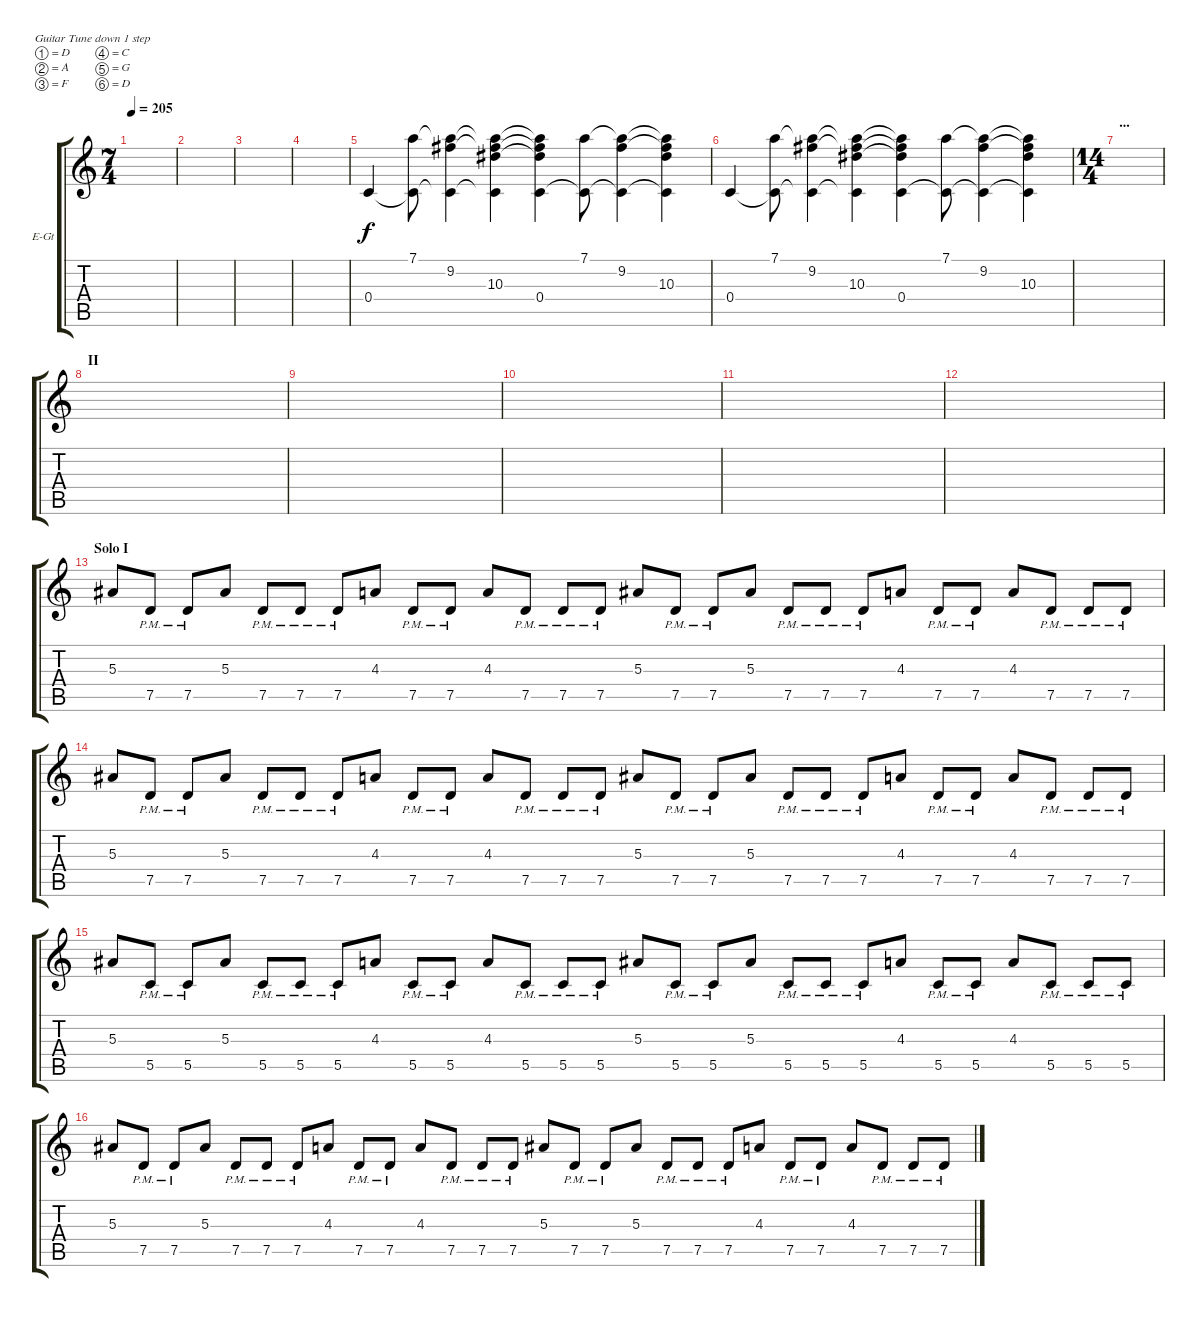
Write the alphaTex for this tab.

\defaultSystemsLayout 4
\bracketExtendMode groupsimilarinstruments
\firstSystemTrackNameOrientation horizontal
\otherSystemsTrackNameOrientation horizontal
\track ("Rytyhm Mathieu" "E-Gt") {instrument distortionguitar}
\staff {score tabs}
\tuning (D4 A3 F3 C3 G2 D2)
\ts (7 4)
\tempo 205
\clef g2
\ks c
|
|
|
|
0.4.4 (7.1 0.4{t}).8 (9.2 0.4{t} 7.1{t}).4 (10.3 0.4{t} 9.2{t} 7.1{t}).4 (0.4 10.3{t} 9.2{t} 7.1{t}).4 (7.1 0.4{t}).8 (9.2 0.4{t} 7.1{t}).4 (10.3 0.4{t} 9.2{t} 7.1{t}).4 |
0.4.4 (7.1 0.4{t}).8 (9.2 0.4{t} 7.1{t}).4 (10.3 0.4{t} 9.2{t} 7.1{t}).4 (0.4 10.3{t} 9.2{t} 7.1{t}).4 (7.1 0.4{t}).8 (9.2 0.4{t} 7.1{t}).4 (10.3 0.4{t} 9.2{t} 7.1{t}).4 |
\ts (14 4)
\section ("" "...")
|
\section ("" "II")
|
|
|
|
|
\section ("" "Solo I")
5.3.8 7.5{pm}.8 7.5{pm}.8 5.3.8 7.5{pm}.8 7.5{pm}.8 7.5{pm}.8 4.3.8 7.5{pm}.8 7.5{pm}.8 4.3.8 7.5{pm}.8 7.5{pm}.8 7.5{pm}.8 5.3.8 7.5{pm}.8 7.5{pm}.8 5.3.8 7.5{pm}.8 7.5{pm}.8 7.5{pm}.8 4.3.8 7.5{pm}.8 7.5{pm}.8 4.3.8 7.5{pm}.8 7.5{pm}.8 7.5{pm}.8 |
5.3.8 7.5{pm}.8 7.5{pm}.8 5.3.8 7.5{pm}.8 7.5{pm}.8 7.5{pm}.8 4.3.8 7.5{pm}.8 7.5{pm}.8 4.3.8 7.5{pm}.8 7.5{pm}.8 7.5{pm}.8 5.3.8 7.5{pm}.8 7.5{pm}.8 5.3.8 7.5{pm}.8 7.5{pm}.8 7.5{pm}.8 4.3.8 7.5{pm}.8 7.5{pm}.8 4.3.8 7.5{pm}.8 7.5{pm}.8 7.5{pm}.8 |
5.3.8 5.5{pm}.8 5.5{pm}.8 5.3.8 5.5{pm}.8 5.5{pm}.8 5.5{pm}.8 4.3.8 5.5{pm}.8 5.5{pm}.8 4.3.8 5.5{pm}.8 5.5{pm}.8 5.5{pm}.8 5.3.8 5.5{pm}.8 5.5{pm}.8 5.3.8 5.5{pm}.8 5.5{pm}.8 5.5{pm}.8 4.3.8 5.5{pm}.8 5.5{pm}.8 4.3.8 5.5{pm}.8 5.5{pm}.8 5.5{pm}.8 |
5.3.8 7.5{pm}.8 7.5{pm}.8 5.3.8 7.5{pm}.8 7.5{pm}.8 7.5{pm}.8 4.3.8 7.5{pm}.8 7.5{pm}.8 4.3.8 7.5{pm}.8 7.5{pm}.8 7.5{pm}.8 5.3.8 7.5{pm}.8 7.5{pm}.8 5.3.8 7.5{pm}.8 7.5{pm}.8 7.5{pm}.8 4.3.8 7.5{pm}.8 7.5{pm}.8 4.3.8 7.5{pm}.8 7.5{pm}.8 7.5{pm}.8
